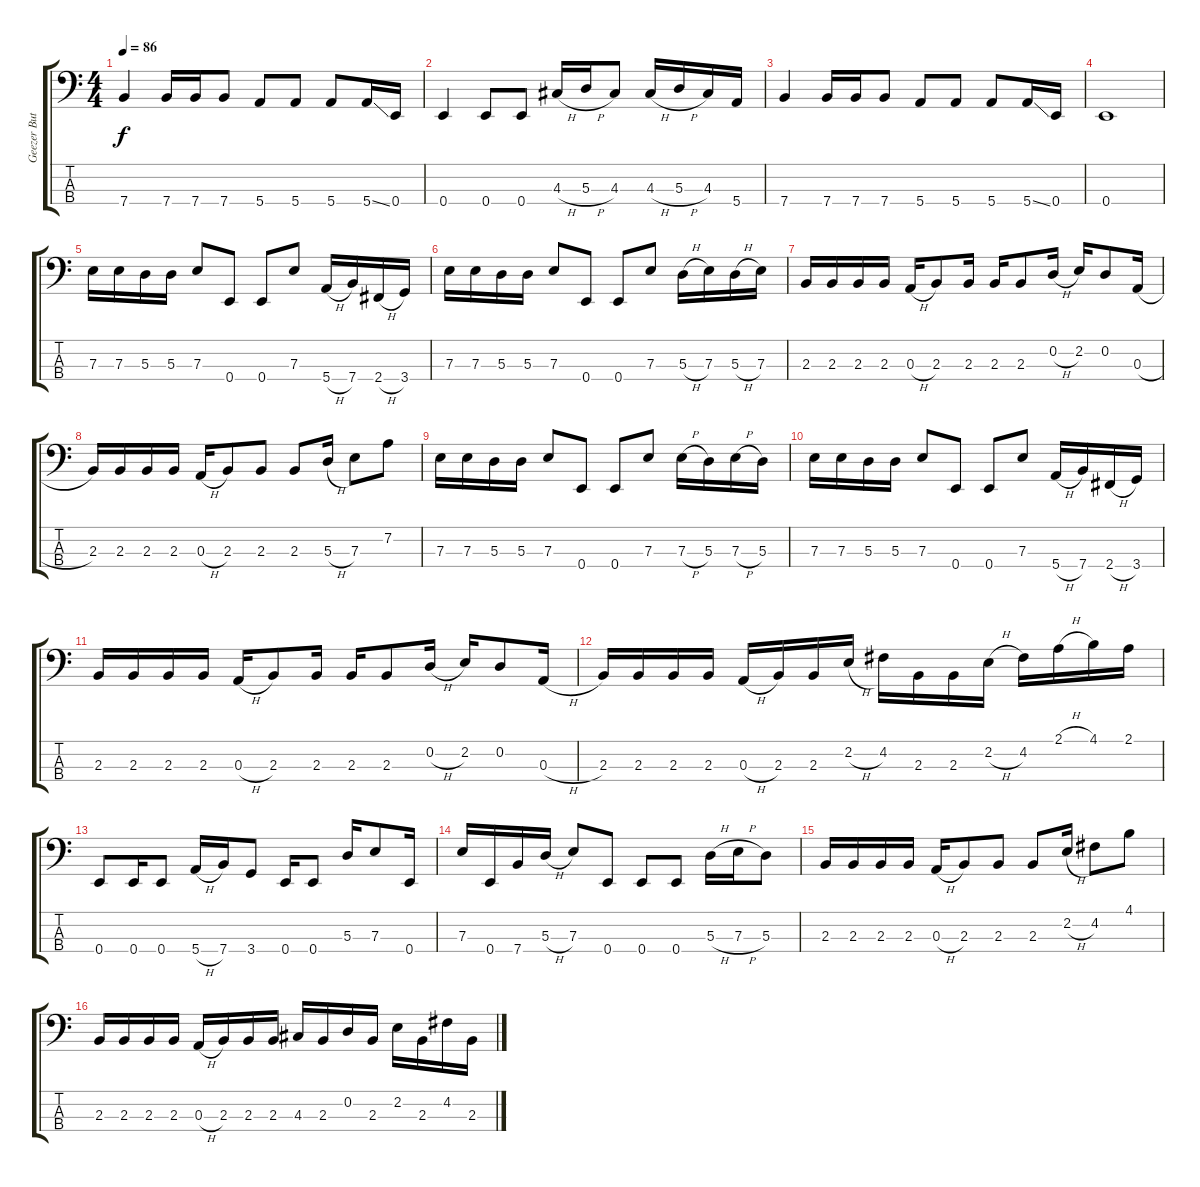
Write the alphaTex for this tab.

\track ("Geezer Butler" "Geezer But") {instrument electricbassfinger}
\staff {score tabs}
\tuning (G2 D2 A1 E1) {hide}
\ts (4 4)
\tempo 86
\clef f4
\ks c
7.4.4{dy f} 7.4.16 7.4.16 7.4.8 5.4.8 5.4.8 5.4.8 5.4{ss}.16 0.4.16 |
0.4.4 0.4.8 0.4.8 4.3{h}.16 5.3{h}.16 4.3.8 4.3{h}.16 5.3{h}.16 4.3.16 5.4.16 |
7.4.4 7.4.16 7.4.16 7.4.8 5.4.8 5.4.8 5.4.8 5.4{ss}.16 0.4.16 |
0.4.1 |
7.3.16 7.3.16 5.3.16 5.3.16 7.3.8 0.4.8 0.4.8 7.3.8 5.4{h}.16 7.4.16 2.4{h}.16 3.4.16 |
7.3.16 7.3.16 5.3.16 5.3.16 7.3.8 0.4.8 0.4.8 7.3.8 5.3{h}.16 7.3.16 5.3{h}.16 7.3.16 |
2.3.16 2.3.16 2.3.16 2.3.16 0.3{h}.16 2.3.8 2.3.16 2.3.16 2.3.8 0.2{h}.16 2.2.16 0.2.8 0.3{h}.16 |
2.3.16 2.3.16 2.3.16 2.3.16 0.3{h}.16 2.3.8 2.3.8 2.3.8 5.3{h}.16 7.3.8 7.2.8 |
7.3.16 7.3.16 5.3.16 5.3.16 7.3.8 0.4.8 0.4.8 7.3.8 7.3{h}.16 5.3.16 7.3{h}.16 5.3.16 |
7.3.16 7.3.16 5.3.16 5.3.16 7.3.8 0.4.8 0.4.8 7.3.8 5.4{h}.16 7.4.16 2.4{h}.16 3.4.16 |
2.3.16 2.3.16 2.3.16 2.3.16 0.3{h}.16 2.3.8 2.3.16 2.3.16 2.3.8 0.2{h}.16 2.2.16 0.2.8 0.3{h}.16 |
2.3.16 2.3.16 2.3.16 2.3.16 0.3{h}.16 2.3.16 2.3.16 2.2{h}.16 4.2.16 2.3.16 2.3.16 2.2{h}.16 4.2.16 2.1{h}.16 4.1.16 2.1.16 |
0.4.8 0.4.16 0.4.8 5.4{h}.16 7.4.16 3.4.8 0.4.16 0.4.8 5.3.16 7.3.8 0.4.16 |
7.3.16 0.4.16 7.4.16 5.3{h}.16 7.3.8 0.4.8 0.4.8 0.4.8 5.3{h}.16 7.3{h}.16 5.3.8 |
2.3.16 2.3.16 2.3.16 2.3.16 0.3{h}.16 2.3.8 2.3.8 2.3.8 2.2{h}.16 4.2.8 4.1.8 |
2.3.16 2.3.16 2.3.16 2.3.16 0.3{h}.16 2.3.16 2.3.16 2.3.16 4.3.16 2.3.16 0.2.16 2.3.16 2.2.16 2.3.16 4.2.16 2.3.16
